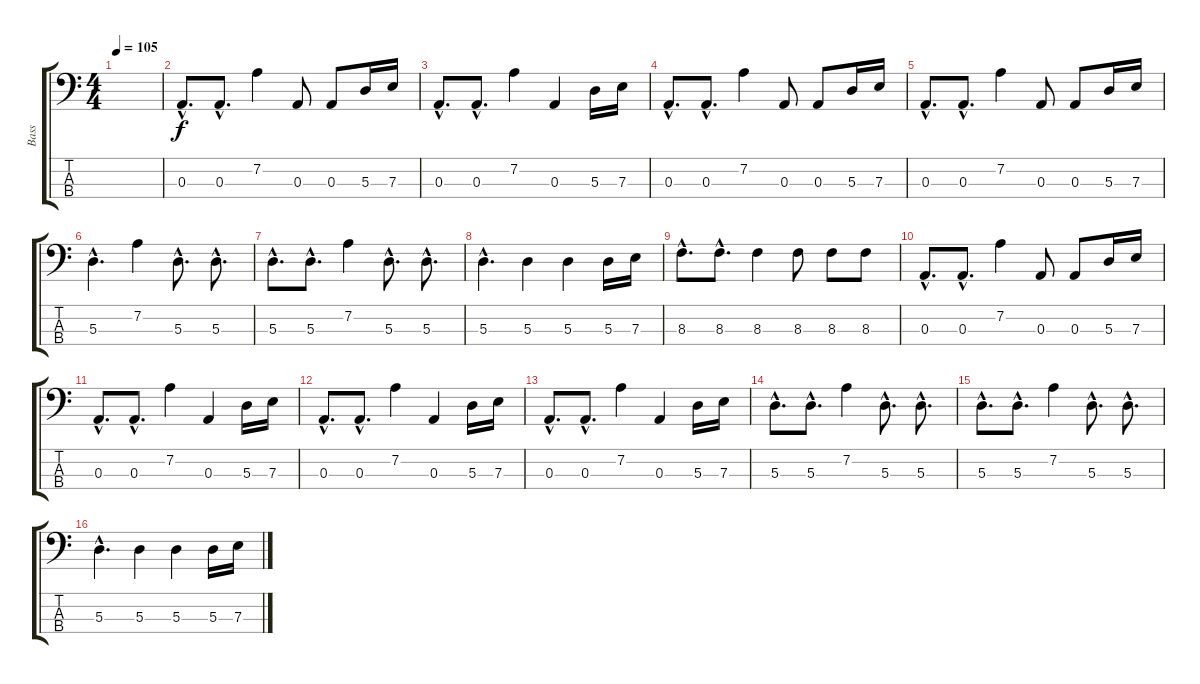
\track ("Bass" "Bass") {instrument electricbasspick}
\staff {score tabs}
\tuning (G2 D2 A1 E1) {hide}
\ts (4 4)
\tempo 105
\clef f4
\ks c
|
0.3{hac}.8{d} 0.3{hac}.8{d} 7.2.4 0.3.8 0.3.8 5.3.16 7.3.16 |
0.3{hac}.8{d} 0.3{hac}.8{d} 7.2.4 0.3.4 5.3.16 7.3.16 |
0.3{hac}.8{d} 0.3{hac}.8{d} 7.2.4 0.3.8 0.3.8 5.3.16 7.3.16 |
0.3{hac}.8{d} 0.3{hac}.8{d} 7.2.4 0.3.8 0.3.8 5.3.16 7.3.16 |
5.3{hac}.4{d} 7.2.4 5.3{hac}.8{d} 5.3{hac}.8{d} |
5.3{hac}.8{d} 5.3{hac}.8{d} 7.2.4 5.3{hac}.8{d} 5.3{hac}.8{d} |
5.3{hac}.4{d} 5.3.4 5.3.4 5.3.16 7.3.16 |
8.3{hac}.8{d} 8.3{hac}.8{d} 8.3.4 8.3.8 8.3.8 8.3.8 |
0.3{hac}.8{d} 0.3{hac}.8{d} 7.2.4 0.3.8 0.3.8 5.3.16 7.3.16 |
0.3{hac}.8{d} 0.3{hac}.8{d} 7.2.4 0.3.4 5.3.16 7.3.16 |
0.3{hac}.8{d} 0.3{hac}.8{d} 7.2.4 0.3.4 5.3.16 7.3.16 |
0.3{hac}.8{d} 0.3{hac}.8{d} 7.2.4 0.3.4 5.3.16 7.3.16 |
5.3{hac}.8{d} 5.3{hac}.8{d} 7.2.4 5.3{hac}.8{d} 5.3{hac}.8{d} |
5.3{hac}.8{d} 5.3{hac}.8{d} 7.2.4 5.3{hac}.8{d} 5.3{hac}.8{d} |
5.3{hac}.4{d} 5.3.4 5.3.4 5.3.16 7.3.16
